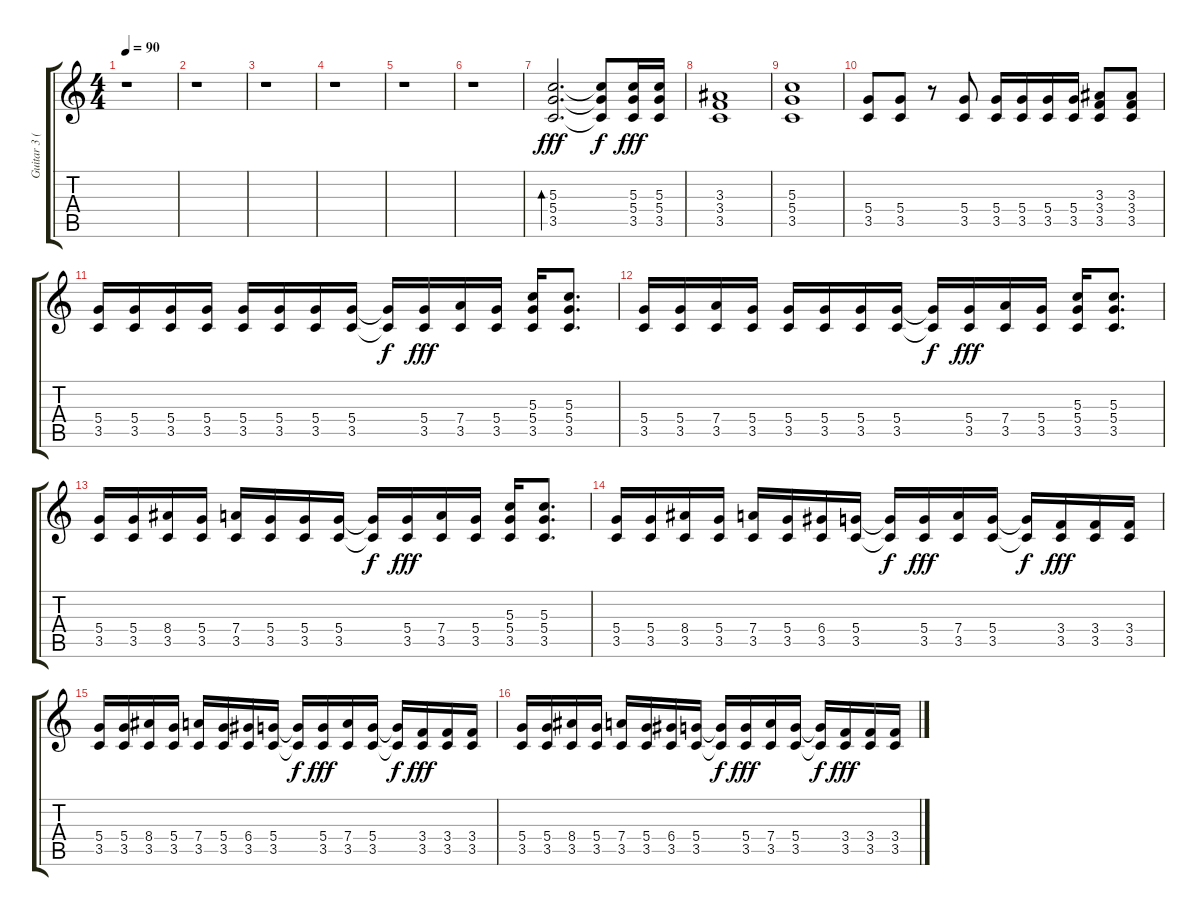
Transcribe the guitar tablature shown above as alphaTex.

\track ("Guitar 3 (Rhythm)" "Guitar 3 (") {instrument distortionguitar}
\staff {score tabs}
\tuning (E4 B3 G3 D3 A2 E2) {hide}
\ts (4 4)
\tempo 90
\clef g2
\ks c
r.1{dy fff} |
r.1 |
r.1 |
r.1 |
r.1 |
r.1 |
(5.3 5.4 3.5).2{d bd 120} (5.3{t} 5.4{t} 3.5{t}).8{dy f} (5.3 5.4 3.5).16{dy fff} (5.3 5.4 3.5).16 |
(3.3 3.4 3.5).1 |
(5.3 5.4 3.5).1 |
(5.4 3.5).8 (5.4 3.5).8 r.8 (5.4 3.5).8 (5.4 3.5).16 (5.4 3.5).16 (5.4 3.5).16 (5.4 3.5).16 (3.3 3.4 3.5).8 (3.3 3.4 3.5).8 |
(5.4 3.5).16 (5.4 3.5).16 (5.4 3.5).16 (5.4 3.5).16 (5.4 3.5).16 (5.4 3.5).16 (5.4 3.5).16 (5.4 3.5).16 (5.4{t} 3.5{t}).16{dy f} (5.4 3.5).16{dy fff} (7.4 3.5).16 (5.4 3.5).16 (5.3 5.4 3.5).16 (5.3 5.4 3.5).8{d} |
(5.4 3.5).16 (5.4 3.5).16 (7.4 3.5).16 (5.4 3.5).16 (5.4 3.5).16 (5.4 3.5).16 (5.4 3.5).16 (5.4 3.5).16 (5.4{t} 3.5{t}).16{dy f} (5.4 3.5).16{dy fff} (7.4 3.5).16 (5.4 3.5).16 (5.3 5.4 3.5).16 (5.3 5.4 3.5).8{d} |
(5.4 3.5).16 (5.4 3.5).16 (8.4 3.5).16 (5.4 3.5).16 (7.4 3.5).16 (5.4 3.5).16 (5.4 3.5).16 (5.4 3.5).16 (5.4{t} 3.5{t}).16{dy f} (5.4 3.5).16{dy fff} (7.4 3.5).16 (5.4 3.5).16 (5.3 5.4 3.5).16 (5.3 5.4 3.5).8{d} |
(5.4 3.5).16 (5.4 3.5).16 (8.4 3.5).16 (5.4 3.5).16 (7.4 3.5).16 (5.4 3.5).16 (6.4 3.5).16 (5.4 3.5).16 (5.4{t} 3.5{t}).16{dy f} (5.4 3.5).16{dy fff} (7.4 3.5).16 (5.4 3.5).16 (5.4{t} 3.5{t}).16{dy f} (3.4 3.5).16{dy fff} (3.4 3.5).16 (3.4 3.5).16 |
(5.4 3.5).16 (5.4 3.5).16 (8.4 3.5).16 (5.4 3.5).16 (7.4 3.5).16 (5.4 3.5).16 (6.4 3.5).16 (5.4 3.5).16 (5.4{t} 3.5{t}).16{dy f} (5.4 3.5).16{dy fff} (7.4 3.5).16 (5.4 3.5).16 (5.4{t} 3.5{t}).16{dy f} (3.4 3.5).16{dy fff} (3.4 3.5).16 (3.4 3.5).16 |
(5.4 3.5).16 (5.4 3.5).16 (8.4 3.5).16 (5.4 3.5).16 (7.4 3.5).16 (5.4 3.5).16 (6.4 3.5).16 (5.4 3.5).16 (5.4{t} 3.5{t}).16{dy f} (5.4 3.5).16{dy fff} (7.4 3.5).16 (5.4 3.5).16 (5.4{t} 3.5{t}).16{dy f} (3.4 3.5).16{dy fff} (3.4 3.5).16 (3.4 3.5).16
